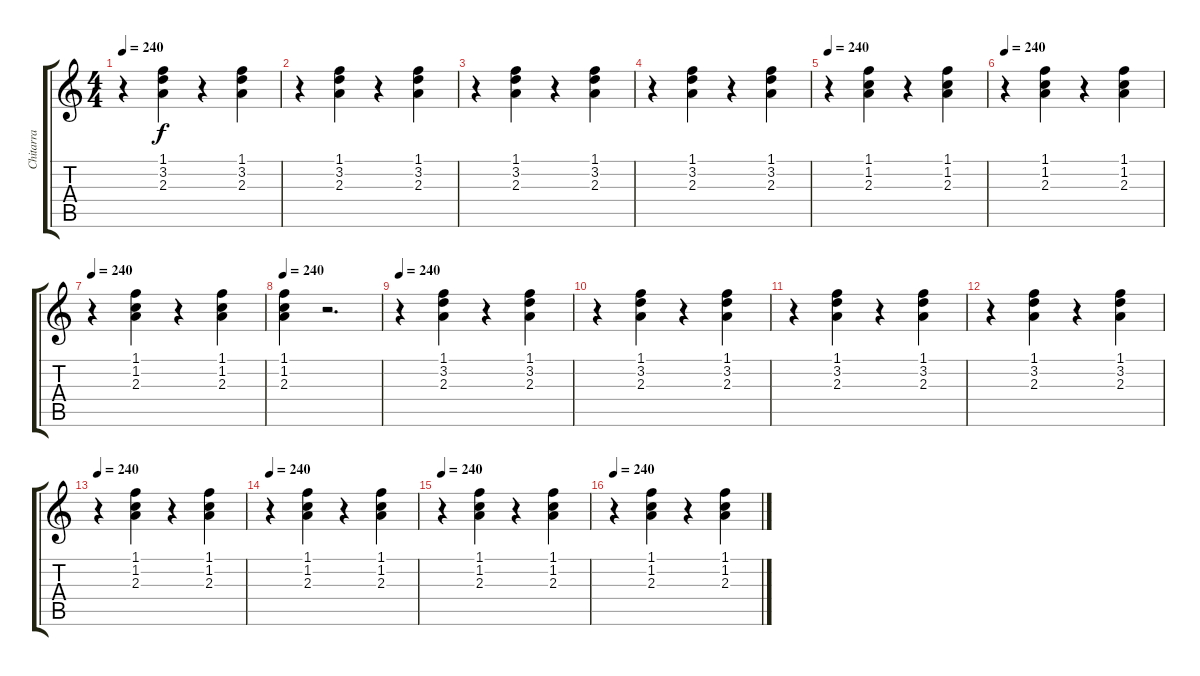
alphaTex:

\track ("Chitarra" "Chitarra") {instrument electricguitarclean}
\staff {score tabs}
\tuning (E4 B3 G3 D3 A2 E2) {hide}
\ts (4 4)
\tempo 240
\clef g2
\ks c
r.4{dy f} (1.1 3.2 2.3).4 r.4 (1.1 3.2 2.3).4 |
r.4 (1.1 3.2 2.3).4 r.4 (1.1 3.2 2.3).4 |
r.4 (1.1 3.2 2.3).4 r.4 (1.1 3.2 2.3).4 |
r.4 (1.1 3.2 2.3).4 r.4 (1.1 3.2 2.3).4 |
\tempo 240
r.4 (1.1 1.2 2.3).4 r.4 (1.1 1.2 2.3).4 |
\tempo 240
r.4 (1.1 1.2 2.3).4 r.4 (1.1 1.2 2.3).4 |
\tempo 240
r.4 (1.1 1.2 2.3).4 r.4 (1.1 1.2 2.3).4 |
\tempo 240
(1.1 1.2 2.3).4 r.2{d} |
\tempo 240
r.4 (1.1 3.2 2.3).4 r.4 (1.1 3.2 2.3).4 |
r.4 (1.1 3.2 2.3).4 r.4 (1.1 3.2 2.3).4 |
r.4 (1.1 3.2 2.3).4 r.4 (1.1 3.2 2.3).4 |
r.4 (1.1 3.2 2.3).4 r.4 (1.1 3.2 2.3).4 |
\tempo 240
r.4 (1.1 1.2 2.3).4 r.4 (1.1 1.2 2.3).4 |
\tempo 240
r.4 (1.1 1.2 2.3).4 r.4 (1.1 1.2 2.3).4 |
\tempo 240
r.4 (1.1 1.2 2.3).4 r.4 (1.1 1.2 2.3).4 |
\tempo 240
r.4 (1.1 1.2 2.3).4 r.4 (1.1 1.2 2.3).4
